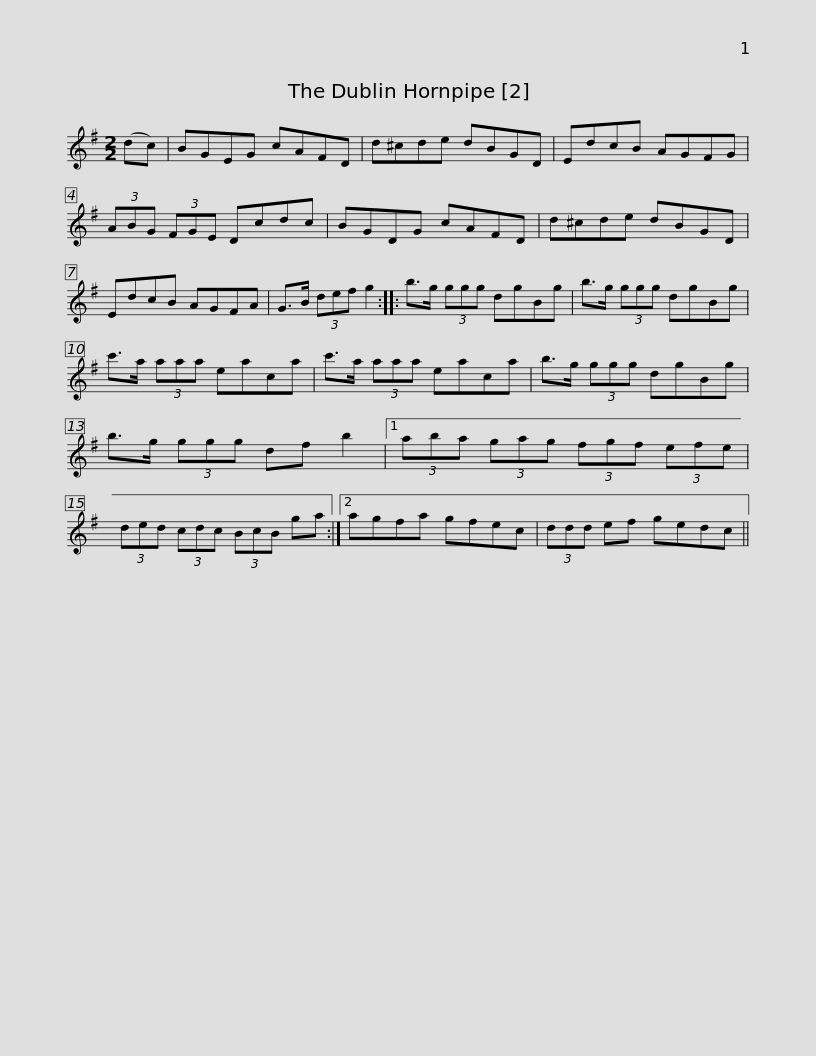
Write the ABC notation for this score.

X:1
L:1/8
M:2/2
I:linebreak $
K:G
V:1 treble
V:1
 (dc) | BGEG cAFD | d^cde dBGD | EdcB AGFG | (3ABG (3FGE Dcdc | %5
 BGDG cAFD |$ d^cde dBGD | EdcB AGFA | G>B (3def g2 :: b>g (3ggg dgBg | %10
 b>g (3ggg dgBg |$ c'>a (3aaa eaca | c'>a (3aaa eaca | b>g (3ggg dgBg | b>g (3ggg df b2 |1$ %15
 (3aba (3gag (3fgf (3efe | (3ded (3cdc (3BcB ga :|2 agfa gfec | (3ddd ef gedc || %19
